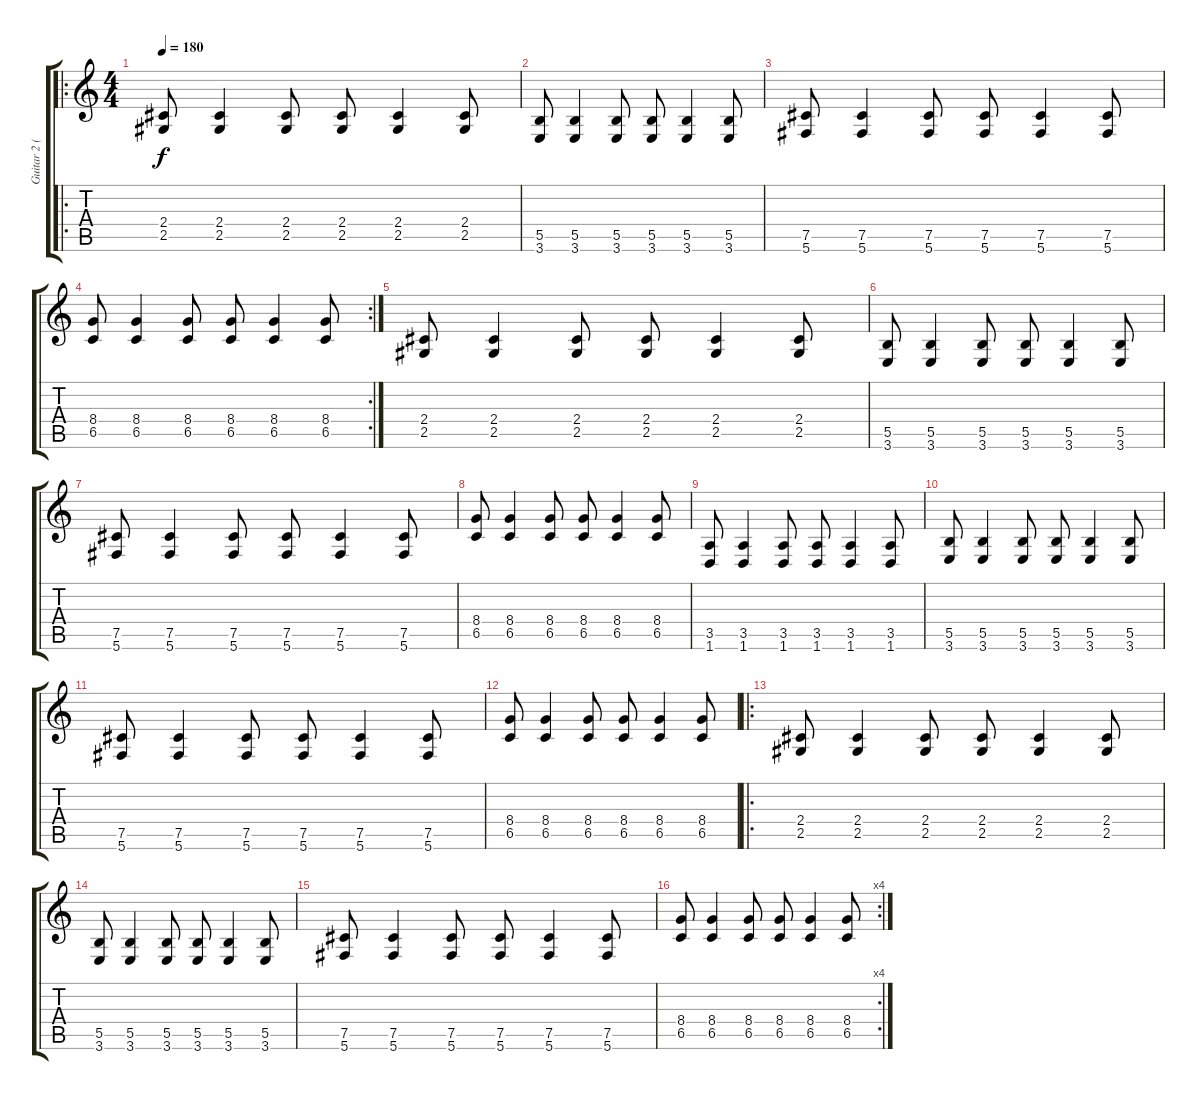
\track ("Guitar 2 (Rhythm)" "Guitar 2 (") {instrument distortionguitar}
\staff {score tabs}
\tuning (Db4 Ab3 E3 B2 Gb2 Db2) {hide}
\ro
\ts (4 4)
\tempo 180
\clef g2
\ks c
(2.4 2.5).8{dy f} (2.4 2.5).4 (2.4 2.5).8 (2.4 2.5).8 (2.4 2.5).4 (2.4 2.5).8 |
(5.5 3.6).8 (5.5 3.6).4 (5.5 3.6).8 (5.5 3.6).8 (5.5 3.6).4 (5.5 3.6).8 |
(7.5 5.6).8 (7.5 5.6).4 (7.5 5.6).8 (7.5 5.6).8 (7.5 5.6).4 (7.5 5.6).8 |
\rc 2
(8.4 6.5).8 (8.4 6.5).4 (8.4 6.5).8 (8.4 6.5).8 (8.4 6.5).4 (8.4 6.5).8 |
(2.4 2.5).8 (2.4 2.5).4 (2.4 2.5).8 (2.4 2.5).8 (2.4 2.5).4 (2.4 2.5).8 |
(5.5 3.6).8 (5.5 3.6).4 (5.5 3.6).8 (5.5 3.6).8 (5.5 3.6).4 (5.5 3.6).8 |
(7.5 5.6).8 (7.5 5.6).4 (7.5 5.6).8 (7.5 5.6).8 (7.5 5.6).4 (7.5 5.6).8 |
(8.4 6.5).8 (8.4 6.5).4 (8.4 6.5).8 (8.4 6.5).8 (8.4 6.5).4 (8.4 6.5).8 |
(3.5 1.6).8 (3.5 1.6).4 (3.5 1.6).8 (3.5 1.6).8 (3.5 1.6).4 (3.5 1.6).8 |
(5.5 3.6).8 (5.5 3.6).4 (5.5 3.6).8 (5.5 3.6).8 (5.5 3.6).4 (5.5 3.6).8 |
(7.5 5.6).8 (7.5 5.6).4 (7.5 5.6).8 (7.5 5.6).8 (7.5 5.6).4 (7.5 5.6).8 |
(8.4 6.5).8 (8.4 6.5).4 (8.4 6.5).8 (8.4 6.5).8 (8.4 6.5).4 (8.4 6.5).8 |
\ro
(2.4 2.5).8 (2.4 2.5).4 (2.4 2.5).8 (2.4 2.5).8 (2.4 2.5).4 (2.4 2.5).8 |
(5.5 3.6).8 (5.5 3.6).4 (5.5 3.6).8 (5.5 3.6).8 (5.5 3.6).4 (5.5 3.6).8 |
(7.5 5.6).8 (7.5 5.6).4 (7.5 5.6).8 (7.5 5.6).8 (7.5 5.6).4 (7.5 5.6).8 |
\rc 4
(8.4 6.5).8 (8.4 6.5).4 (8.4 6.5).8 (8.4 6.5).8 (8.4 6.5).4 (8.4 6.5).8
